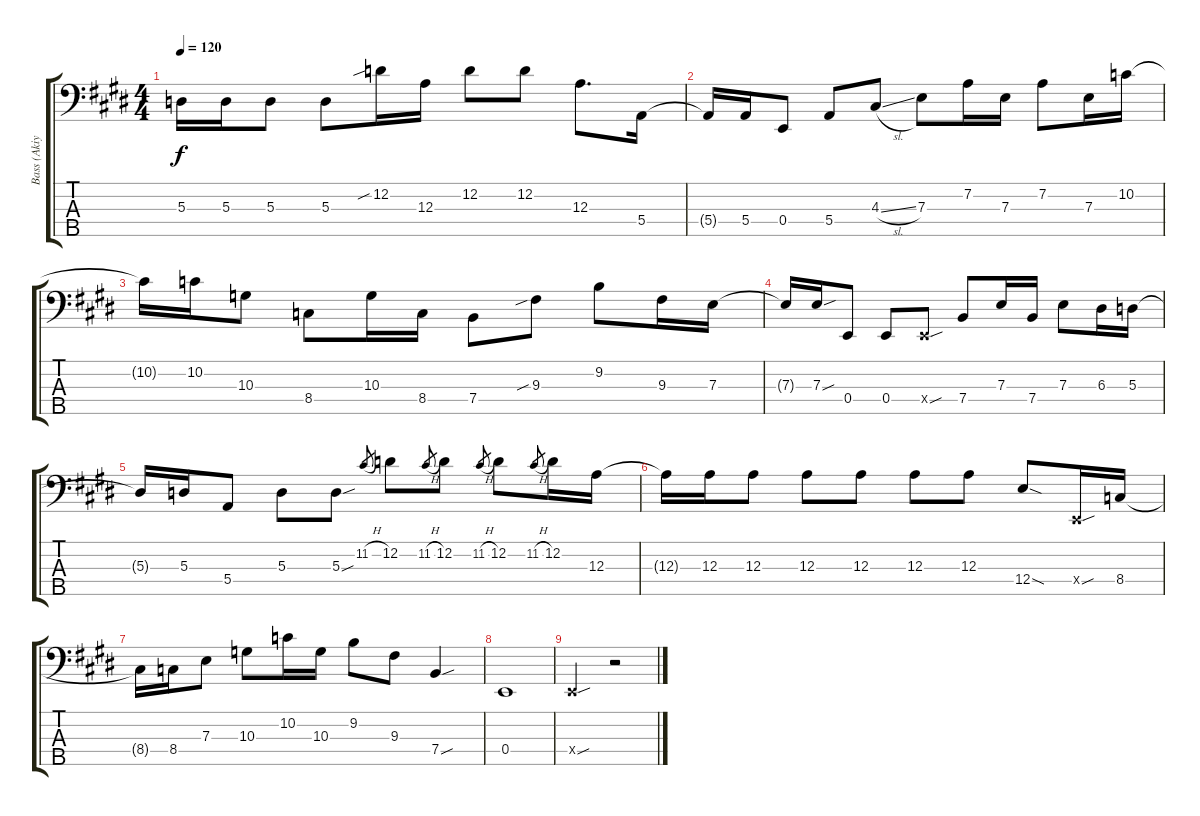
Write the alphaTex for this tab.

\track ("Bass (Akiyama Mio)" "Bass (Akiy") {instrument electricbassfinger}
\staff {score tabs}
\tuning (G2 D2 A1 E1 B0) {hide}
\ts (4 4)
\tempo 120
\clef f4
\ks e
5.3{t}.16{dy f} 5.3.16 5.3.8 5.3.8 12.2{sib}.16 12.3.16 12.2.8 12.2.8 12.3.8{d} 5.4.16 |
5.4{t}.16 5.4.16 0.4.8 5.4.8 4.3{sl}.8 7.3.8 7.2.16 7.3.16 7.2.8 7.3.16 10.2.16 |
10.2{t}.16 10.2.16 10.3.8 8.4.8 10.3.16 8.4.16 7.4.8 9.3{sib}.8 9.2.8 9.3.16 7.3.16 |
7.3{t}.16 7.3{sou}.16 0.4.8 0.4.8 0.4{sou x}.8 7.4.8 7.3.16 7.4.16 7.3.8 6.3.16 5.3.16 |
5.3{t}.16 5.3.16 5.4.8 5.3.8 5.3{sou}.8 11.2{h}.8{gr} 12.2.8 11.2{h}.8{gr} 12.2.8 11.2{h}.8{gr} 12.2.8 11.2{h}.8{gr} 12.2.16 12.3.16 |
12.3{t}.16 12.3.16 12.3.8 12.3.8 12.3.8 12.3.8 12.3.8 12.4{sod}.8 0.4{sou x}.16 8.4.16 |
8.4{t}.16 8.4.16 7.3.8 10.3.8 10.2.16 10.3.16 9.2.8 9.3.8 7.4{sou}.4 |
0.4.1 |
0.4{sou x}.2 r.2
